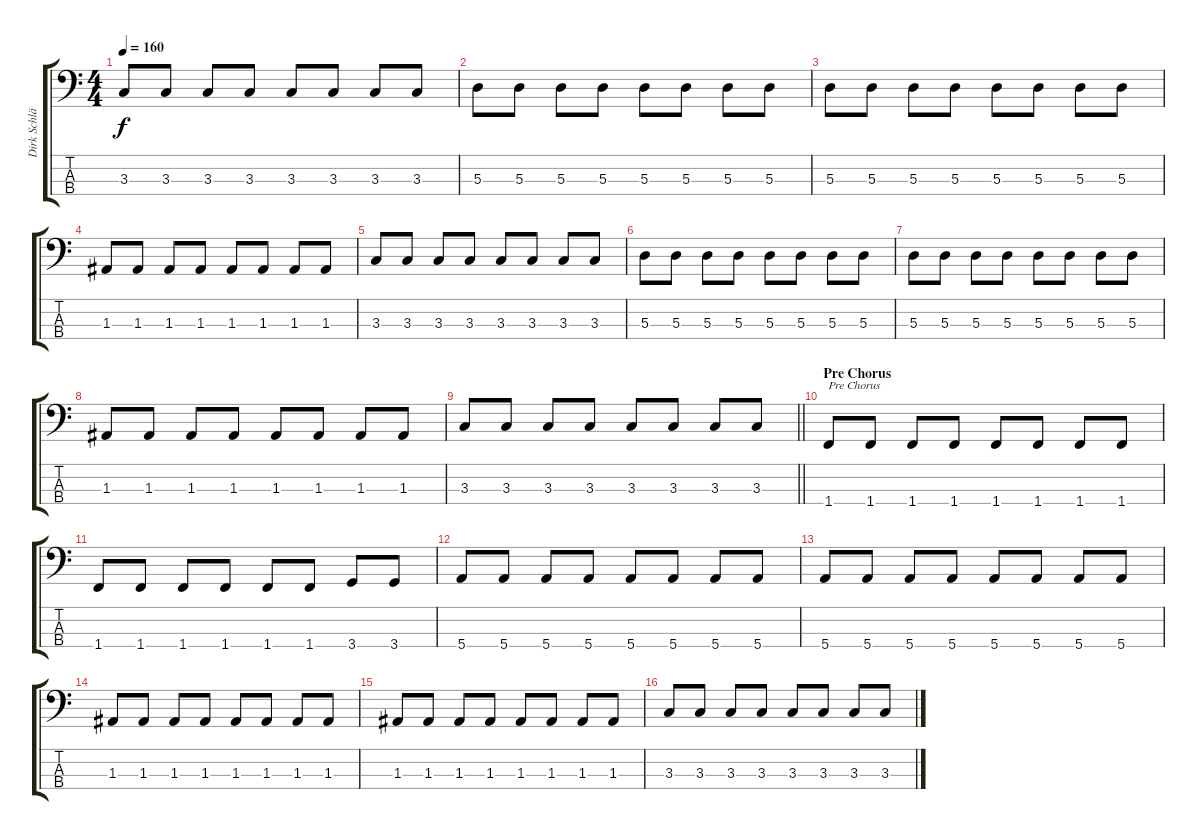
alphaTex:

\track ("Dirk Schlächter" "Dirk Schlä") {instrument electricbassfinger}
\staff {score tabs}
\tuning (G2 D2 A1 E1) {hide}
\ts (4 4)
\tempo 160
\clef f4
\ks c
3.3.8{dy f} 3.3.8 3.3.8 3.3.8 3.3.8 3.3.8 3.3.8 3.3.8 |
5.3.8 5.3.8 5.3.8 5.3.8 5.3.8 5.3.8 5.3.8 5.3.8 |
5.3.8 5.3.8 5.3.8 5.3.8 5.3.8 5.3.8 5.3.8 5.3.8 |
1.3.8 1.3.8 1.3.8 1.3.8 1.3.8 1.3.8 1.3.8 1.3.8 |
3.3.8 3.3.8 3.3.8 3.3.8 3.3.8 3.3.8 3.3.8 3.3.8 |
5.3.8 5.3.8 5.3.8 5.3.8 5.3.8 5.3.8 5.3.8 5.3.8 |
5.3.8 5.3.8 5.3.8 5.3.8 5.3.8 5.3.8 5.3.8 5.3.8 |
1.3.8 1.3.8 1.3.8 1.3.8 1.3.8 1.3.8 1.3.8 1.3.8 |
\barLineRight lightlight
3.3.8 3.3.8 3.3.8 3.3.8 3.3.8 3.3.8 3.3.8 3.3.8 |
\section ("" "Pre Chorus")
1.4.8{txt "Pre Chorus"} 1.4.8 1.4.8 1.4.8 1.4.8 1.4.8 1.4.8 1.4.8 |
1.4.8 1.4.8 1.4.8 1.4.8 1.4.8 1.4.8 3.4.8 3.4.8 |
5.4.8 5.4.8 5.4.8 5.4.8 5.4.8 5.4.8 5.4.8 5.4.8 |
5.4.8 5.4.8 5.4.8 5.4.8 5.4.8 5.4.8 5.4.8 5.4.8 |
1.3.8 1.3.8 1.3.8 1.3.8 1.3.8 1.3.8 1.3.8 1.3.8 |
1.3.8 1.3.8 1.3.8 1.3.8 1.3.8 1.3.8 1.3.8 1.3.8 |
3.3.8 3.3.8 3.3.8 3.3.8 3.3.8 3.3.8 3.3.8 3.3.8
